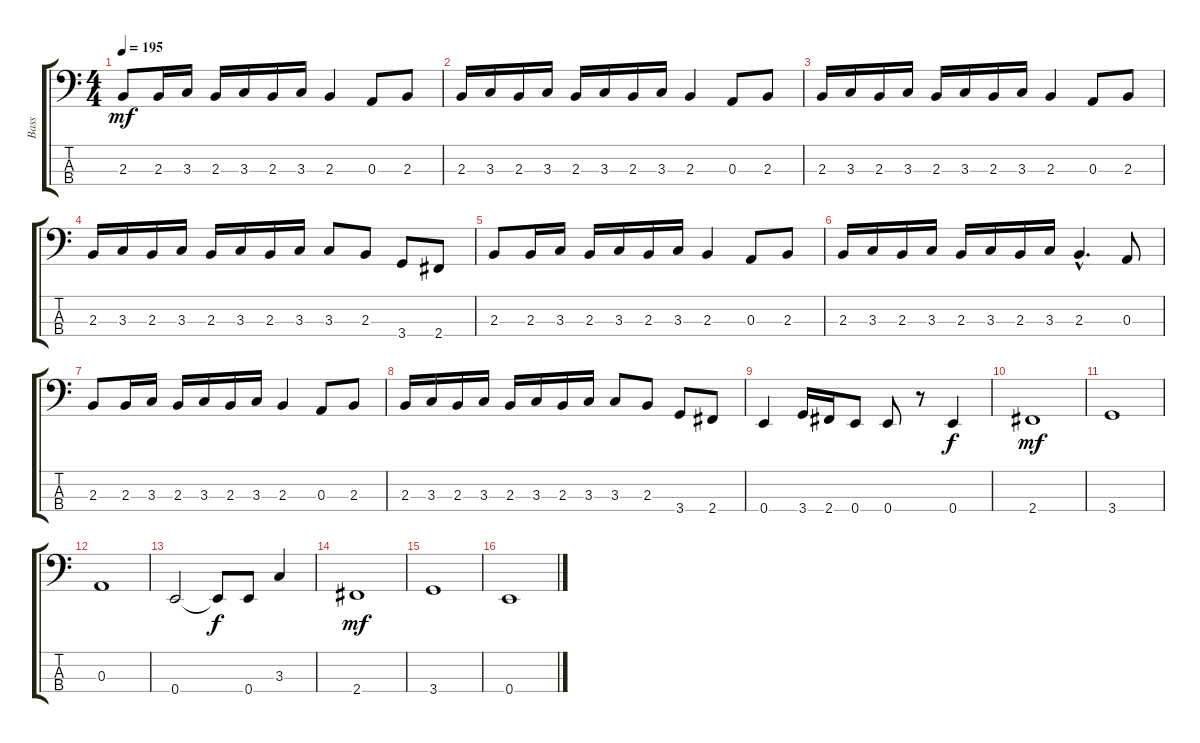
\track ("Bass" "Bass") {instrument electricbasspick}
\staff {score tabs}
\tuning (G2 D2 A1 E1) {hide}
\ts (4 4)
\tempo 195
\clef f4
\ks c
2.3.8{dy mf} 2.3.16 3.3.16 2.3.16 3.3.16 2.3.16 3.3.16 2.3.4 0.3.8 2.3.8 |
2.3.16 3.3.16 2.3.16 3.3.16 2.3.16 3.3.16 2.3.16 3.3.16 2.3.4 0.3.8 2.3.8 |
2.3.16 3.3.16 2.3.16 3.3.16 2.3.16 3.3.16 2.3.16 3.3.16 2.3.4 0.3.8 2.3.8 |
2.3.16 3.3.16 2.3.16 3.3.16 2.3.16 3.3.16 2.3.16 3.3.16 3.3.8 2.3.8 3.4.8 2.4.8 |
2.3.8 2.3.16 3.3.16 2.3.16 3.3.16 2.3.16 3.3.16 2.3.4 0.3.8 2.3.8 |
2.3.16 3.3.16 2.3.16 3.3.16 2.3.16 3.3.16 2.3.16 3.3.16 2.3{hac}.4{d} 0.3.8 |
2.3.8 2.3.16 3.3.16 2.3.16 3.3.16 2.3.16 3.3.16 2.3.4 0.3.8 2.3.8 |
2.3.16 3.3.16 2.3.16 3.3.16 2.3.16 3.3.16 2.3.16 3.3.16 3.3.8 2.3.8 3.4.8 2.4.8 |
0.4.4 3.4.16 2.4.16 0.4.8 0.4.8 r.8 0.4.4{dy f} |
2.4.1{dy mf} |
3.4.1 |
0.3.1 |
0.4.2 0.4{t}.8{dy f} 0.4.8 3.3.4 |
2.4.1{dy mf} |
3.4.1 |
0.4.1
